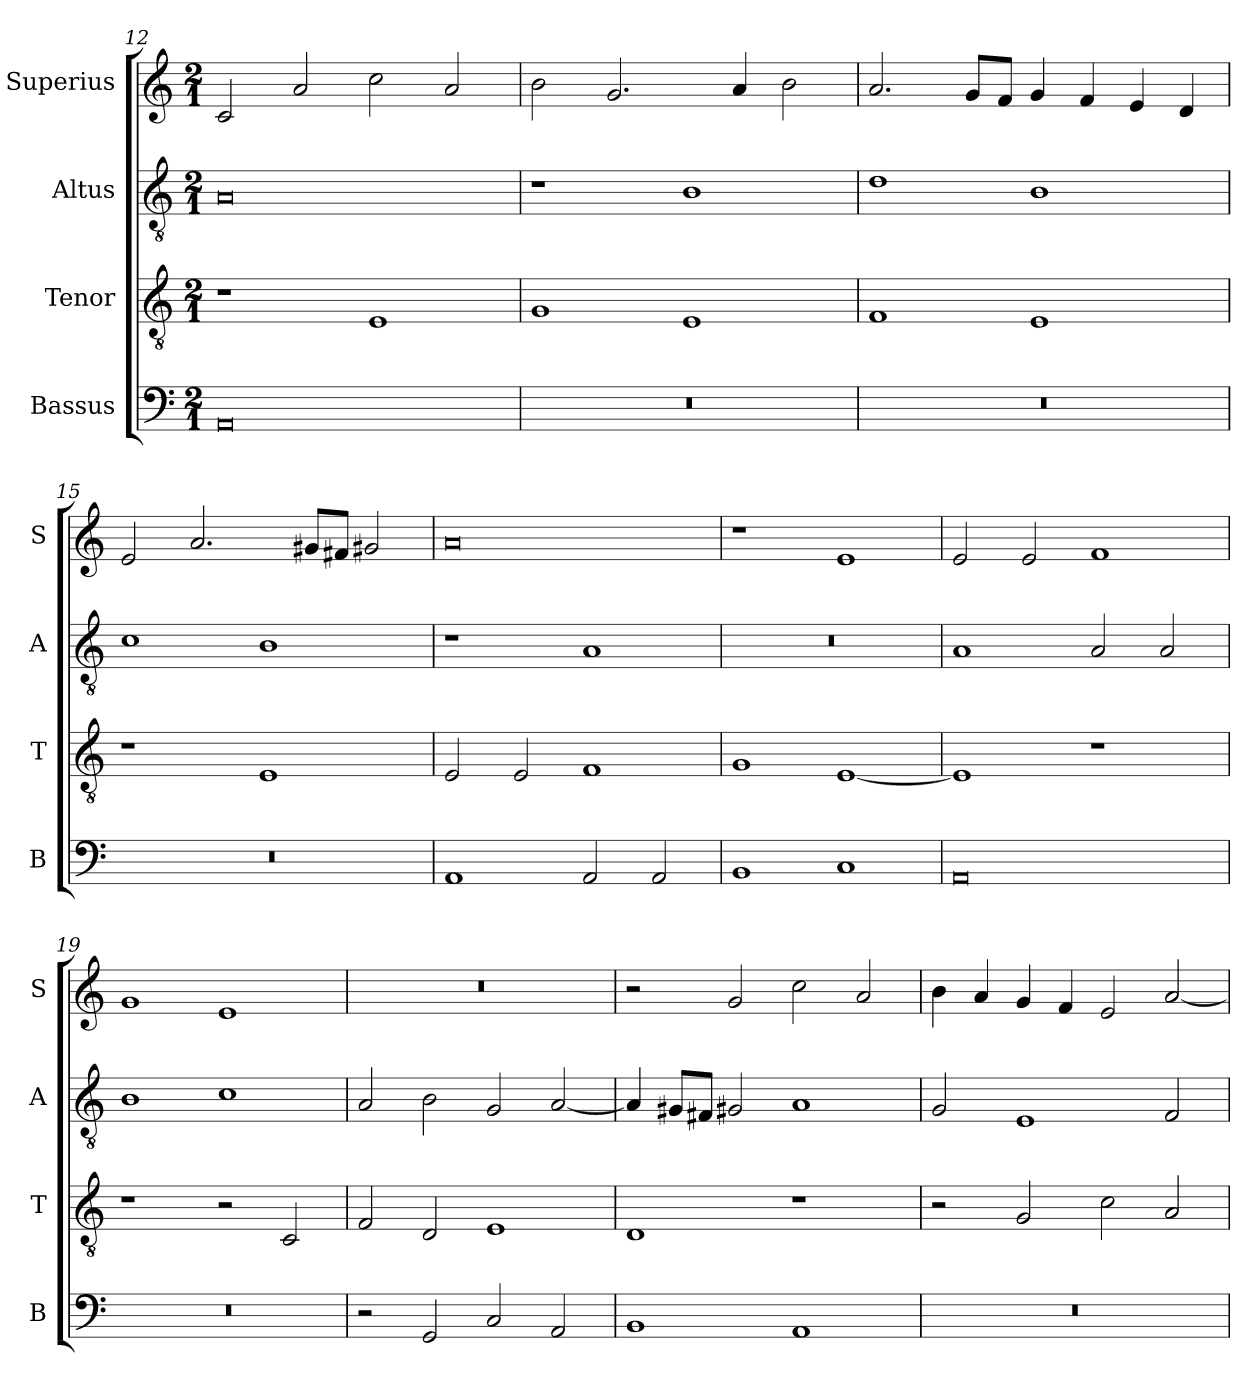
**kern	**kern	**kern	**kern
*part4	*part3	*part2	*part1
*staff4	*staff3	*staff2	*staff1
*I"Bassus	*I"Tenor	*I"Altus	*I"Superius
*I'B	*I'T	*I'A	*I'S
*clefF4	*clefGv2	*clefGv2	*clefG2
*k[]	*k[]	*k[]	*k[]
*C:	*C:	*C:	*C:
*M2/1	*M2/1	*M2/1	*M2/1
=12	=12	=12	=12
0AA	1r	0A	2c
.	.	.	2a
.	1E	.	2cc
.	.	.	2a
=13	=13	=13	=13
0r	1G	1r	2b
.	.	.	2.g
.	1E	1B	.
.	.	.	4a
.	.	.	2b
=14	=14	=14	=14
0r	1F	1d	2.a
.	.	.	8gL
.	.	.	8fJ
.	1E	1B	4g
.	.	.	4f
.	.	.	4e
.	.	.	4d
=15	=15	=15	=15
0r	1r	1c	2e
.	.	.	2.a
.	1E	1B	.
.	.	.	8g#XL
.	.	.	8f#XJ
.	.	.	2g#X
=16	=16	=16	=16
1AA	2E	1r	0a
.	2E	.	.
2AA	1F	1A	.
2AA	.	.	.
=17	=17	=17	=17
1BB	1G	0r	1r
1C	[1E	.	1e
=18	=18	=18	=18
0AA	1E]	1A	2e
.	.	.	2e
.	1r	2A	1f
.	.	2A	.
=19	=19	=19	=19
0r	1r	1B	1g
.	2r	1c	1e
.	2C	.	.
=20	=20	=20	=20
2r	2F	2A	0r
2GG	2D	2B	.
2C	1E	2G	.
2AA	.	[2A	.
=21	=21	=21	=21
1BB	1D	4A]	2r
.	.	8G#XL	.
.	.	8F#XJ	.
.	.	2G#X	2g
1AA	1r	1A	2cc
.	.	.	2a
=22	=22	=22	=22
0r	2r	2G	4b
.	.	.	4a
.	2G	1E	4g
.	.	.	4f
.	2c	.	2e
.	2A	2F	[2a
=	=	=	=
*-	*-	*-	*-
